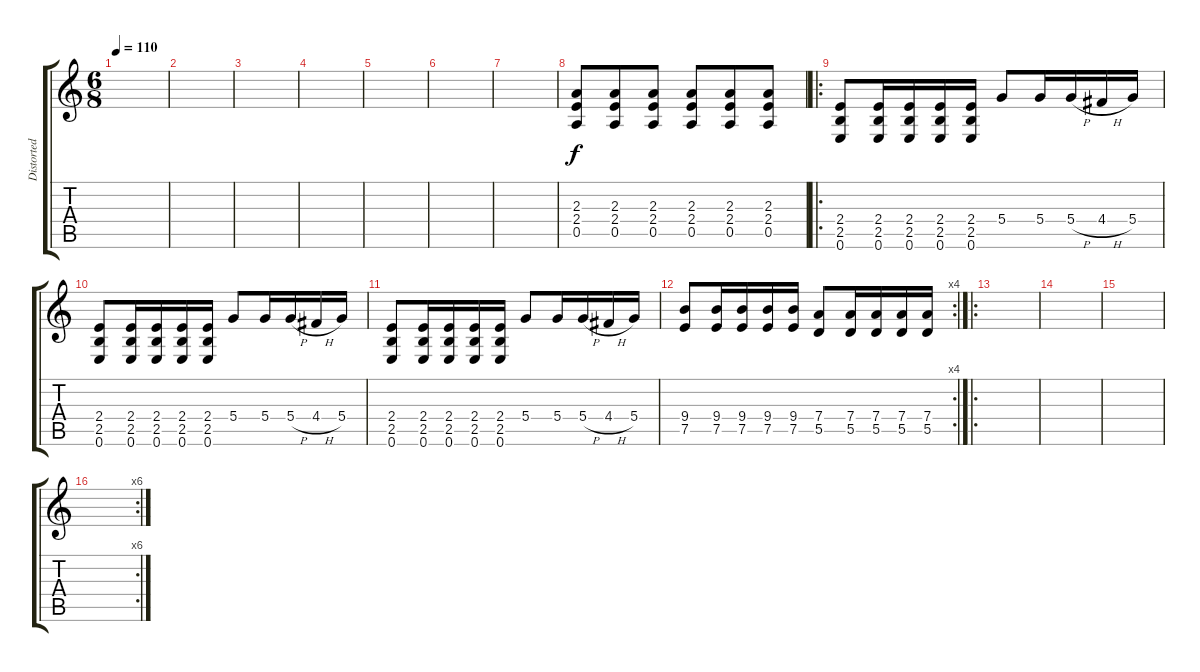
\track ("Distorted Guitar" "Distorted ") {instrument overdrivenguitar}
\staff {score tabs}
\tuning (E4 B3 G3 D3 A2 E2) {hide}
\ts (6 8)
\tempo 110
\clef g2
\ks c
|
|
|
|
|
|
|
(2.3 2.4 0.5).8 (2.3 2.4 0.5).8 (2.3 2.4 0.5).8 (2.3 2.4 0.5).8 (2.3 2.4 0.5).8 (2.3 2.4 0.5).8 |
\ro
(2.4 2.5 0.6).8 (2.4 2.5 0.6).16 (2.4 2.5 0.6).16 (2.4 2.5 0.6).16 (2.4 2.5 0.6).16 5.4.8 5.4.16 5.4{h}.16 4.4{h}.16 5.4.16 |
(2.4 2.5 0.6).8 (2.4 2.5 0.6).16 (2.4 2.5 0.6).16 (2.4 2.5 0.6).16 (2.4 2.5 0.6).16 5.4.8 5.4.16 5.4{h}.16 4.4{h}.16 5.4.16 |
(2.4 2.5 0.6).8 (2.4 2.5 0.6).16 (2.4 2.5 0.6).16 (2.4 2.5 0.6).16 (2.4 2.5 0.6).16 5.4.8 5.4.16 5.4{h}.16 4.4{h}.16 5.4.16 |
\rc 4
(9.4 7.5).8 (9.4 7.5).16 (9.4 7.5).16 (9.4 7.5).16 (9.4 7.5).16 (7.4 5.5).8 (7.4 5.5).16 (7.4 5.5).16 (7.4 5.5).16 (7.4 5.5).16 |
\ro
|
|
|
\rc 6
